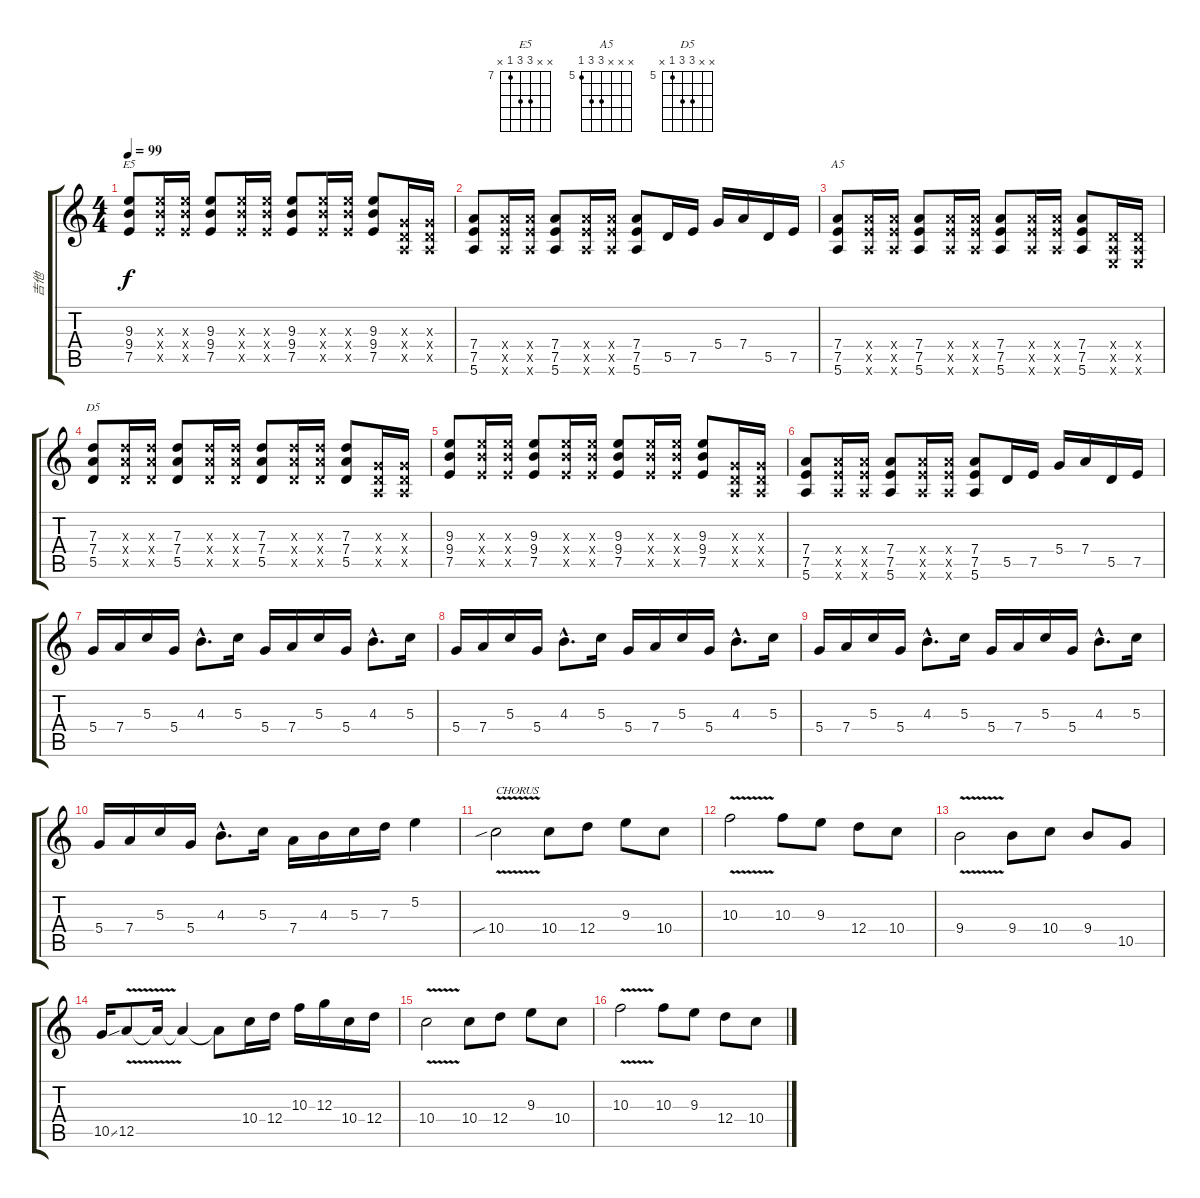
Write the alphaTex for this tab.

\track ("吉他" "吉他") {instrument distortionguitar}
\staff {score tabs}
\tuning (E4 B3 G3 D3 A2 E2) {hide}
\chord ("E5" x x 9 9 7 x) {firstfret 7}
\chord ("A5" x x x 7 7 5) {firstfret 5}
\chord ("D5" x x 7 7 5 x) {firstfret 5}
\ts (4 4)
\tempo 99
\clef g2
\ks c
(9.3 9.4 7.5).8{ch "E5" dy f} (9.3{x} 9.4{x} 7.5{x}).16 (9.3{x} 9.4{x} 7.5{x}).16 (9.3 9.4 7.5).8 (9.3{x} 9.4{x} 7.5{x}).16 (9.3{x} 9.4{x} 7.5{x}).16 (9.3 9.4 7.5).8 (9.3{x} 9.4{x} 7.5{x}).16 (9.3{x} 9.4{x} 7.5{x}).16 (9.3 9.4 7.5).8 (0.3{x} 0.4{x} 0.5{x}).16 (0.3{x} 0.4{x} 0.5{x}).16 |
(7.4 7.5 5.6).8 (7.4{x} 7.5{x} 5.6{x}).16 (7.4{x} 7.5{x} 5.6{x}).16 (7.4 7.5 5.6).8 (7.4{x} 7.5{x} 5.6{x}).16 (7.4{x} 7.5{x} 5.6{x}).16 (7.4 7.5 5.6).8{volume 14} 5.5.16 7.5.16 5.4.16 7.4.16 5.5.16 7.5.16 |
(7.4 7.5 5.6).8{ch "A5" volume 12} (7.4{x} 7.5{x} 5.6{x}).16 (7.4{x} 7.5{x} 5.6{x}).16 (7.4 7.5 5.6).8 (7.4{x} 7.5{x} 5.6{x}).16 (7.4{x} 7.5{x} 5.6{x}).16 (7.4 7.5 5.6).8 (7.4{x} 7.5{x} 5.6{x}).16 (7.4{x} 7.5{x} 5.6{x}).16 (7.4 7.5 5.6).8 (0.4{x} 0.5{x} 0.6{x}).16 (0.4{x} 0.5{x} 0.6{x}).16 |
(7.3 7.4 5.5).8{ch "D5"} (7.3{x} 7.4{x} 5.5{x}).16 (7.3{x} 7.4{x} 5.5{x}).16 (7.3 7.4 5.5).8 (7.3{x} 7.4{x} 5.5{x}).16 (7.3{x} 7.4{x} 5.5{x}).16 (7.3 7.4 5.5).8 (7.3{x} 7.4{x} 5.5{x}).16 (7.3{x} 7.4{x} 5.5{x}).16 (7.3 7.4 5.5).8 (0.3{x} 0.4{x} 0.5{x}).16 (0.3{x} 0.4{x} 0.5{x}).16 |
(9.3 9.4 7.5).8 (9.3{x} 9.4{x} 7.5{x}).16 (9.3{x} 9.4{x} 7.5{x}).16 (9.3 9.4 7.5).8 (9.3{x} 9.4{x} 7.5{x}).16 (9.3{x} 9.4{x} 7.5{x}).16 (9.3 9.4 7.5).8 (9.3{x} 9.4{x} 7.5{x}).16 (9.3{x} 9.4{x} 7.5{x}).16 (9.3 9.4 7.5).8 (0.3{x} 0.4{x} 0.5{x}).16 (0.3{x} 0.4{x} 0.5{x}).16 |
(7.4 7.5 5.6).8 (7.4{x} 7.5{x} 5.6{x}).16 (7.4{x} 7.5{x} 5.6{x}).16 (7.4 7.5 5.6).8 (7.4{x} 7.5{x} 5.6{x}).16 (7.4{x} 7.5{x} 5.6{x}).16 (7.4 7.5 5.6).8{volume 14} 5.5.16 7.5.16 5.4.16 7.4.16 5.5.16 7.5.16 |
5.4.16 7.4.16 5.3.16 5.4.16 4.3{hac}.8{d} 5.3.16 5.4.16 7.4.16 5.3.16 5.4.16 4.3{hac}.8{d} 5.3.16 |
5.4.16 7.4.16 5.3.16 5.4.16 4.3{hac}.8{d} 5.3.16 5.4.16 7.4.16 5.3.16 5.4.16 4.3{hac}.8{d} 5.3.16 |
5.4.16 7.4.16 5.3.16 5.4.16 4.3{hac}.8{d} 5.3.16 5.4.16 7.4.16 5.3.16 5.4.16 4.3{hac}.8{d} 5.3.16 |
5.4.16 7.4.16 5.3.16 5.4.16 4.3{hac}.8{d} 5.3.16 7.4.16 4.3.16 5.3.16 7.3.16 5.2.4 |
10.4{v sib}.2{txt "CHORUS" volume 10} 10.4.8 12.4.8 9.3.8 10.4.8 |
10.3{v}.2{volume 14} 10.3.8 9.3.8 12.4.8 10.4.8 |
9.4{v}.2{volume 10} 9.4.8 10.4.8 9.4.8 10.5.8 |
10.5{ss}.16 12.5{v}.8 12.5{t}.16 12.5{t}.4 12.5{t}.8 10.4.16{volume 14} 12.4.16 10.3.16 12.3.16 10.4.16 12.4.16 |
10.4{v}.2{volume 10} 10.4.8 12.4.8 9.3.8 10.4.8 |
10.3{v}.2{volume 14} 10.3.8 9.3.8 12.4.8 10.4.8
